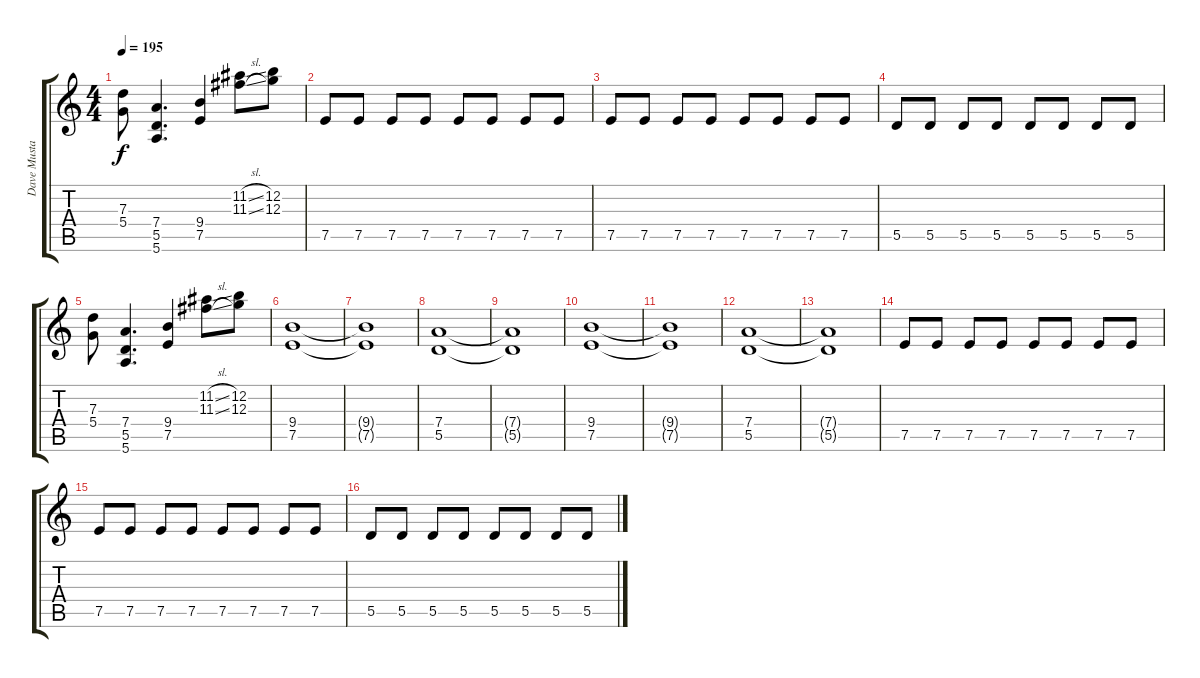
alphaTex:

\track ("Dave Mustaine (Rhythm)" "Dave Musta") {instrument distortionguitar}
\staff {score tabs}
\tuning (E4 B3 G3 D3 A2 E2) {hide}
\ts (4 4)
\tempo 195
\clef g2
\ks c
(7.3 5.4).8{dy f} (7.4 5.5 5.6).4{d} (9.4 7.5).4 (11.2{sl} 11.3{sl}).8 (12.2 12.3).8 |
7.5.8 7.5.8 7.5.8 7.5.8 7.5.8 7.5.8 7.5.8 7.5.8 |
7.5.8 7.5.8 7.5.8 7.5.8 7.5.8 7.5.8 7.5.8 7.5.8 |
5.5.8 5.5.8 5.5.8 5.5.8 5.5.8 5.5.8 5.5.8 5.5.8 |
(7.3 5.4).8 (7.4 5.5 5.6).4{d} (9.4 7.5).4 (11.2{sl} 11.3{sl}).8 (12.2 12.3).8 |
(9.4 7.5).1 |
(9.4{t} 7.5{t}).1 |
(7.4 5.5).1 |
(7.4{t} 5.5{t}).1 |
(9.4 7.5).1 |
(9.4{t} 7.5{t}).1 |
(7.4 5.5).1 |
(7.4{t} 5.5{t}).1 |
7.5.8 7.5.8 7.5.8 7.5.8 7.5.8 7.5.8 7.5.8 7.5.8 |
7.5.8 7.5.8 7.5.8 7.5.8 7.5.8 7.5.8 7.5.8 7.5.8 |
5.5.8 5.5.8 5.5.8 5.5.8 5.5.8 5.5.8 5.5.8 5.5.8
